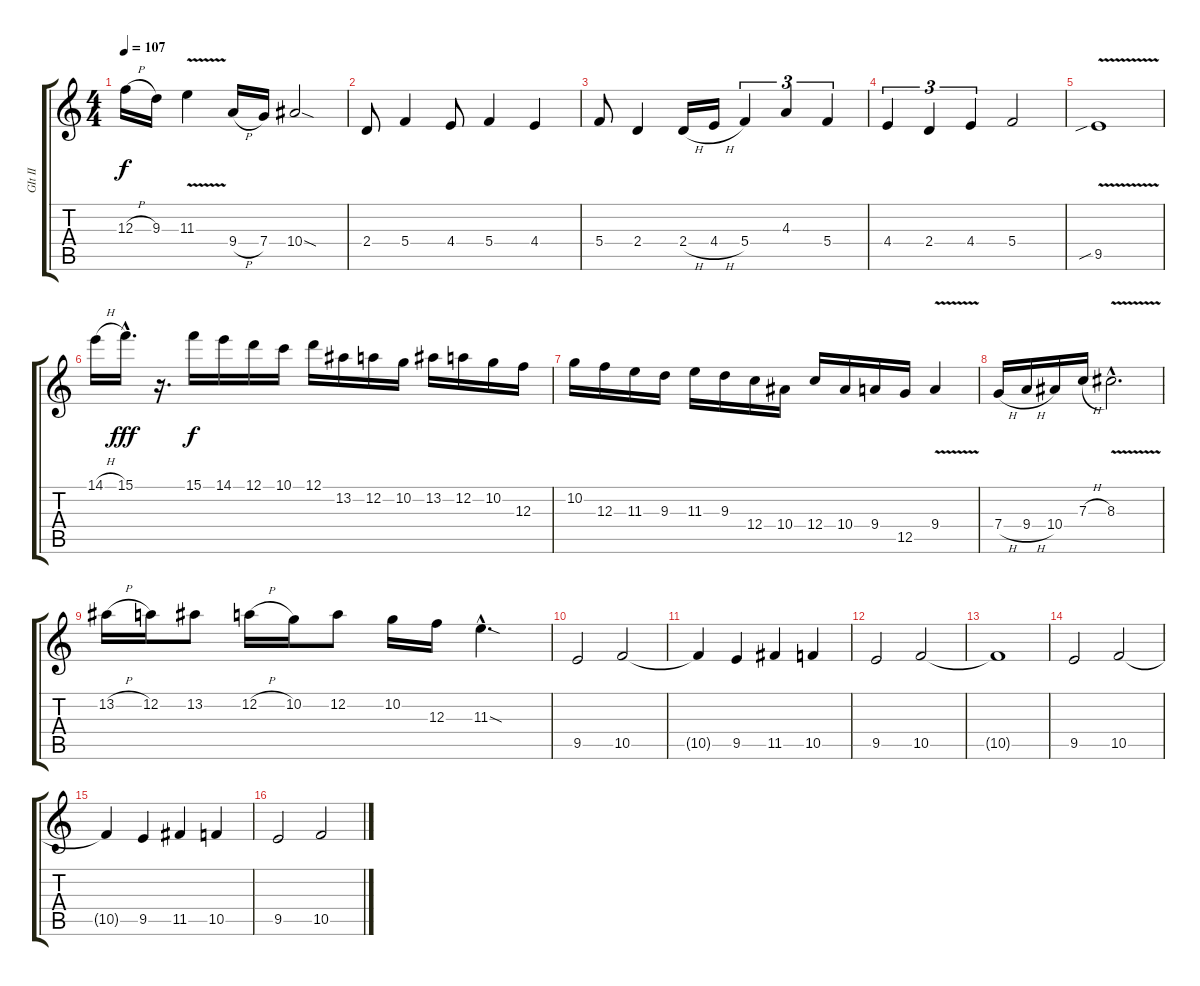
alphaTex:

\track ("GIt II" "GIt II") {instrument overdrivenguitar}
\staff {score tabs}
\tuning (D4 A3 F3 C3 G2 D2) {hide}
\ts (4 4)
\tempo 107
\clef g2
\ks c
12.3{h}.16{dy f} 9.3.16 11.3{v}.4 9.4{h}.16 7.4.16 10.4{sod}.2 |
2.4.8 5.4.4 4.4.8 5.4.4 4.4.4 |
5.4.8 2.4.4 2.4{h}.16 4.4{h}.16 5.4.4{tu (3 2)} 4.3.4{tu (3 2)} 5.4.4{tu (3 2)} |
4.4.4{tu (3 2)} 2.4.4{tu (3 2)} 4.4.4{tu (3 2)} 5.4.2 |
9.5{v sib}.1 |
14.1{h}.16 15.1{hac}.16{d dy fff} r.16{d} 15.1.16{dy f} 14.1.16 12.1.16 10.1.16 12.1.16 13.2.16 12.2.16 10.2.16 13.2.16 12.2.16 10.2.16 12.3.16 |
10.2.16 12.3.16 11.3.16 9.3.16 11.3.16 9.3.16 12.4.16 10.4.16 12.4.16 10.4.16 9.4.16 12.5.16 9.4{v}.4 |
7.4{h}.16 9.4{h}.16 10.4.16 7.3{h}.16 8.3{v hac}.2{d} |
13.2{h}.16 12.2.16 13.2.8 12.2{h}.16 10.2.16 12.2.8 10.2.16 12.3.16 11.3{sod hac}.4{d} |
9.5.2 10.5.2 |
10.5{t}.4 9.5.4 11.5.4 10.5.4 |
9.5.2 10.5.2 |
10.5{t}.1 |
9.5.2 10.5.2 |
10.5{t}.4 9.5.4 11.5.4 10.5.4 |
9.5.2 10.5.2
